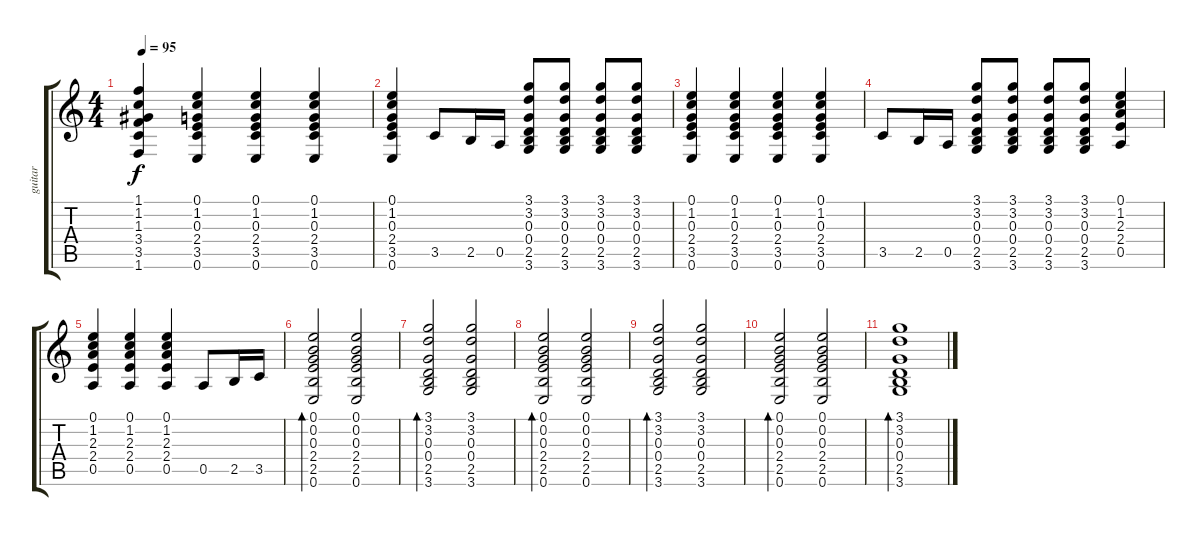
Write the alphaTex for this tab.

\track ("guitar" "guitar") {instrument acousticguitarnylon}
\staff {score tabs}
\tuning (E4 B3 G3 D3 A2 E2) {hide}
\ts (4 4)
\tempo 95
\clef g2
\ks c
(1.1 1.2 1.3 3.4 3.5 1.6).4{dy f} (0.1 1.2 0.3 2.4 3.5 0.6).4 (0.1 1.2 0.3 2.4 3.5 0.6).4 (0.1 1.2 0.3 2.4 3.5 0.6).4 |
(0.1 1.2 0.3 2.4 3.5 0.6).4 3.5.8 2.5.16 0.5.16 (3.1 3.2 0.3 0.4 2.5 3.6).8 (3.1 3.2 0.3 0.4 2.5 3.6).8 (3.1 3.2 0.3 0.4 2.5 3.6).8 (3.1 3.2 0.3 0.4 2.5 3.6).8 |
(0.1 1.2 0.3 2.4 3.5 0.6).4 (0.1 1.2 0.3 2.4 3.5 0.6).4 (0.1 1.2 0.3 2.4 3.5 0.6).4 (0.1 1.2 0.3 2.4 3.5 0.6).4 |
3.5.8 2.5.16 0.5.16 (3.1 3.2 0.3 0.4 2.5 3.6).8 (3.1 3.2 0.3 0.4 2.5 3.6).8 (3.1 3.2 0.3 0.4 2.5 3.6).8 (3.1 3.2 0.3 0.4 2.5 3.6).8 (0.1 1.2 2.3 2.4 0.5).4 |
(0.1 1.2 2.3 2.4 0.5).4 (0.1 1.2 2.3 2.4 0.5).4 (0.1 1.2 2.3 2.4 0.5).4 0.5.8 2.5.16 3.5.16 |
(0.1 0.2 0.3 2.4 2.5 0.6).2{bd 120} (0.1 0.2 0.3 2.4 2.5 0.6).2 |
(3.1 3.2 0.3 0.4 2.5 3.6).2{bd 120} (3.1 3.2 0.3 0.4 2.5 3.6).2 |
(0.1 0.2 0.3 2.4 2.5 0.6).2{bd 120} (0.1 0.2 0.3 2.4 2.5 0.6).2 |
(3.1 3.2 0.3 0.4 2.5 3.6).2{bd 120} (3.1 3.2 0.3 0.4 2.5 3.6).2 |
(0.1 0.2 0.3 2.4 2.5 0.6).2{bd 120} (0.1 0.2 0.3 2.4 2.5 0.6).2 |
(3.1 3.2 0.3 0.4 2.5 3.6).1{bd 240}
